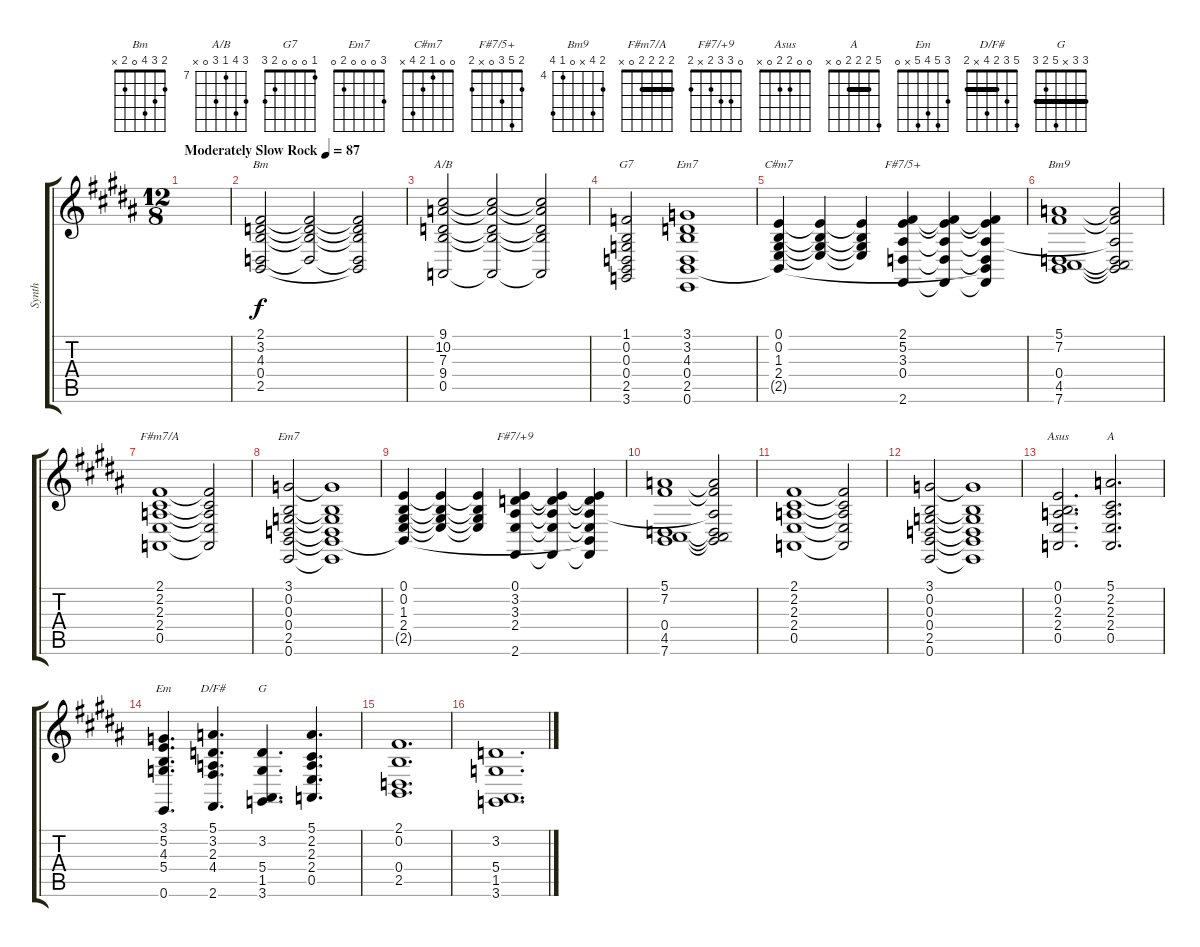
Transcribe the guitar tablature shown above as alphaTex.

\track ("Synth" "Synth") {solo instrument stringensemble2}
\staff {score tabs}
\tuning (E4 B3 G3 D3 A2 E2) {hide}
\chord ("Bm" 2 3 4 0 2 x)
\chord ("A/B" 9 10 7 9 0 x) {firstfret 7}
\chord ("G7" 1 0 0 0 2 3)
\chord ("Em7" 3 3 4 0 2 0) {barre 3}
\chord ("C#m7" 0 0 1 2 4 x)
\chord ("F#7/5+" 2 5 3 0 x 2)
\chord ("Bm9" 5 7 x 0 4 7) {firstfret 4}
\chord ("F#m7/A" 2 2 2 2 0 x) {barre 2}
\chord ("Em7" 3 0 0 0 2 0)
\chord ("F#7/+9" 0 3 3 2 x 2)
\chord ("Asus" 0 0 2 2 0 x)
\chord ("A" 5 2 2 2 0 x) {barre 2}
\chord ("Em" 3 5 4 5 x 0)
\chord ("D/F#" 5 3 2 4 x 2) {barre 2}
\chord ("G" 3 3 x 5 2 3) {barre 3}
\ts (12 8)
\tempo (87 "Moderately Slow Rock")
\clef g2
\ks b
|
(2.1 3.2 4.3 0.4 2.5).2{ch "Bm"} (2.1{t} 3.2{t} 4.3{t} 0.4{t}).2 (2.1{t} 3.2{t} 4.3{t} 0.4{t} 2.5{t}).2 |
(9.1 10.2 7.3 9.4 0.5).2{ch "A/B"} (9.1{t} 10.2{t} 7.3{t} 9.4{t} 0.5{t}).2 (9.1{t} 10.2{t} 7.3{t} 9.4{t} 0.5{t}).2 |
(1.1 0.2 0.3 0.4 2.5 3.6).2{ch "G7"} (3.1 3.2 4.3 0.4 2.5 0.6).1{ch "Em7"} |
(0.1 0.2 1.3 2.4 2.5{t}).4{ch "C#m7"} (0.1{t} 0.2{t} 1.3{t} 2.4{t}).4 (0.1{t} 0.2{t} 1.3{t} 2.4{t}).4 (2.1 5.2 3.3 0.4 2.6).4{ch "F#7/5+"} (2.1{t} 5.2{t} 3.3{t} 0.4{t} 2.6{t}).4 (2.1{t} 5.2{t} 3.3{t} 0.4{t} 2.5{t} 2.6{t}).4 |
(5.1 7.2 0.4 4.5 7.6).1{ch "Bm9"} (5.1{t} 7.2{t} 3.3{t} 0.4{t} 4.5{t} 7.6{t}).2 |
(2.1 2.2 2.3 2.4 0.5).1{ch "F#m7/A"} (2.1{t} 2.2{t} 2.3{t} 2.4{t} 0.5{t}).2 |
(3.1 0.2 0.3 0.4 2.5 0.6).2{ch "Em7"} (3.1{t} 0.2{t} 0.3{t} 0.4{t} 2.5{t} 0.6{t}).1 |
(0.1 0.2 1.3 2.4 2.5{t}).4 (0.1{t} 0.2{t} 1.3{t} 2.4{t}).4 (0.1{t} 0.2{t} 1.3{t} 2.4{t}).4 (0.1 3.2 3.3 2.4 2.6).4{ch "F#7/+9"} (0.1{t} 3.2{t} 3.3{t} 2.4{t} 2.6{t}).4 (0.1{t} 3.2{t} 3.3{t} 2.4{t} 2.5{t} 2.6{t}).4 |
(5.1 7.2 0.4 4.5 7.6).1 (5.1{t} 7.2{t} 3.3{t} 0.4{t} 4.5{t} 7.6{t}).2 |
(2.1 2.2 2.3 2.4 0.5).1 (2.1{t} 2.2{t} 2.3{t} 2.4{t} 0.5{t}).2 |
(3.1 0.2 0.3 0.4 2.5 0.6).2 (3.1{t} 0.2{t} 0.3{t} 0.4{t} 2.5{t} 0.6{t}).1 |
(0.1 0.2 2.3 2.4 0.5).2{d ch "Asus"} (5.1 2.2 2.3 2.4 0.5).2{d ch "A"} |
(3.1 5.2 4.3 5.4 0.6).4{d ch "Em"} (5.1 3.2 2.3 4.4 2.6).4{d ch "D/F#"} (3.2 5.4 1.5 3.6).4{d ch "G"} (5.1 2.2 2.3 2.4 0.5).4{d} |
(2.1 0.2 0.4 2.5).1{d volume 9 instrument stringensemble1} |
(3.2 5.4 1.5 3.6).1{d}
